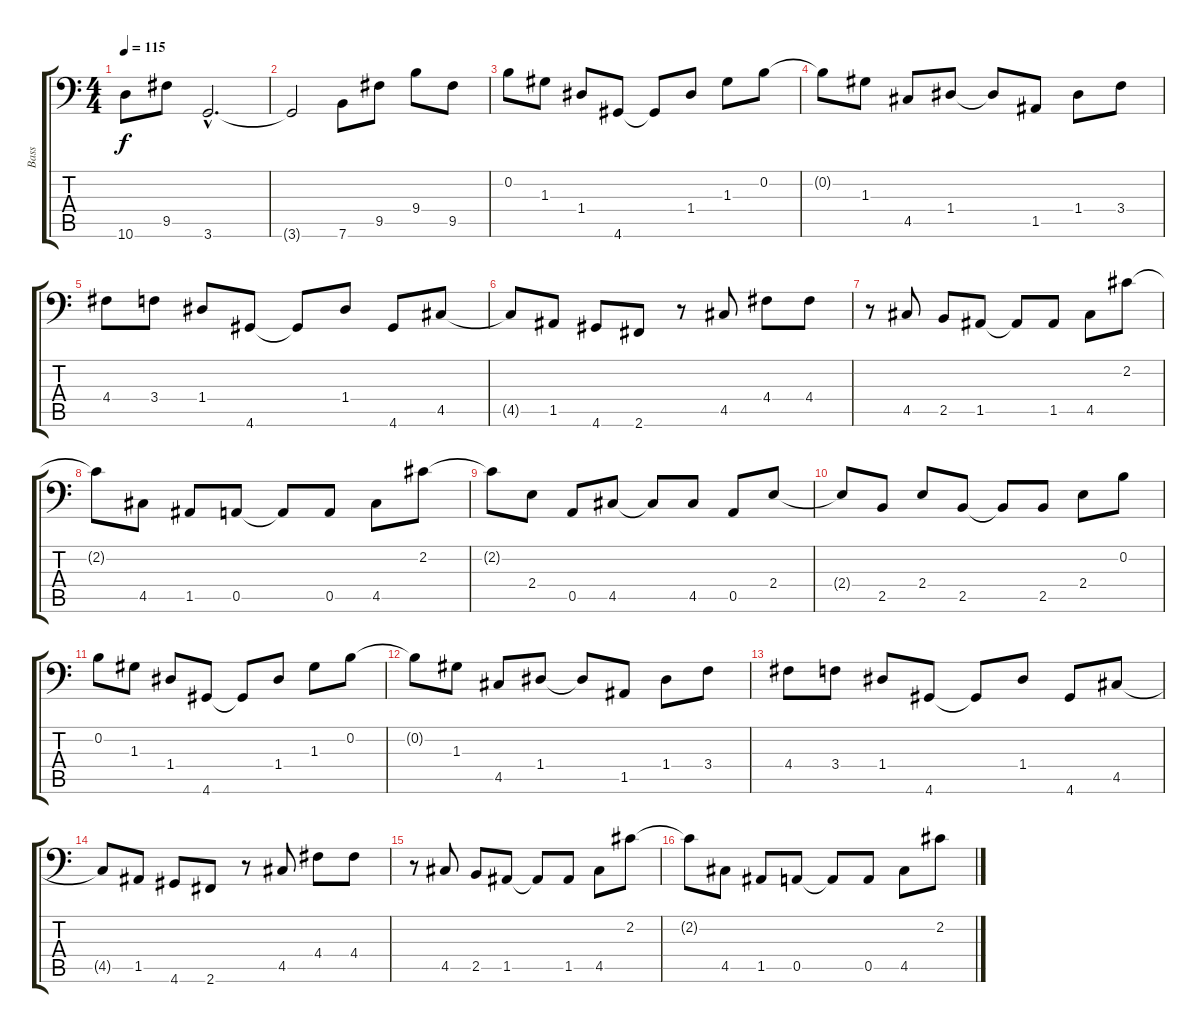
\track ("Bass" "Bass") {instrument slapbass1}
\staff {score tabs}
\tuning (E3 B2 G2 D2 A1 E1) {hide}
\ts (4 4)
\tempo 115
\clef f4
\ks c
10.6{t}.8{dy f} 9.5.8 3.6{hac}.2{d} |
3.6{t}.2 7.6.8 9.5.8 9.4.8 9.5.8 |
0.2.8 1.3.8 1.4.8 4.6.8 4.6{t}.8 1.4.8 1.3.8 0.2.8 |
0.2{t}.8 1.3.8 4.5.8 1.4.8 1.4{t}.8 1.5.8 1.4.8 3.4.8 |
4.4.8 3.4.8 1.4.8 4.6.8 4.6{t}.8 1.4.8 4.6.8 4.5.8 |
4.5{t}.8 1.5.8 4.6.8 2.6.8 r.8 4.5.8 4.4.8 4.4.8 |
r.8 4.5.8 2.5.8 1.5.8 1.5{t}.8 1.5.8 4.5.8 2.2.8 |
2.2{t}.8 4.5.8 1.5.8 0.5.8 0.5{t}.8 0.5.8 4.5.8 2.2.8 |
2.2{t}.8 2.4.8 0.5.8 4.5.8 4.5{t}.8 4.5.8 0.5.8 2.4.8 |
2.4{t}.8 2.5.8 2.4.8 2.5.8 2.5{t}.8 2.5.8 2.4.8 0.2.8 |
0.2.8 1.3.8 1.4.8 4.6.8 4.6{t}.8 1.4.8 1.3.8 0.2.8 |
0.2{t}.8 1.3.8 4.5.8 1.4.8 1.4{t}.8 1.5.8 1.4.8 3.4.8 |
4.4.8 3.4.8 1.4.8 4.6.8 4.6{t}.8 1.4.8 4.6.8 4.5.8 |
4.5{t}.8 1.5.8 4.6.8 2.6.8 r.8 4.5.8 4.4.8 4.4.8 |
r.8 4.5.8 2.5.8 1.5.8 1.5{t}.8 1.5.8 4.5.8 2.2.8 |
2.2{t}.8 4.5.8 1.5.8 0.5.8 0.5{t}.8 0.5.8 4.5.8 2.2.8
